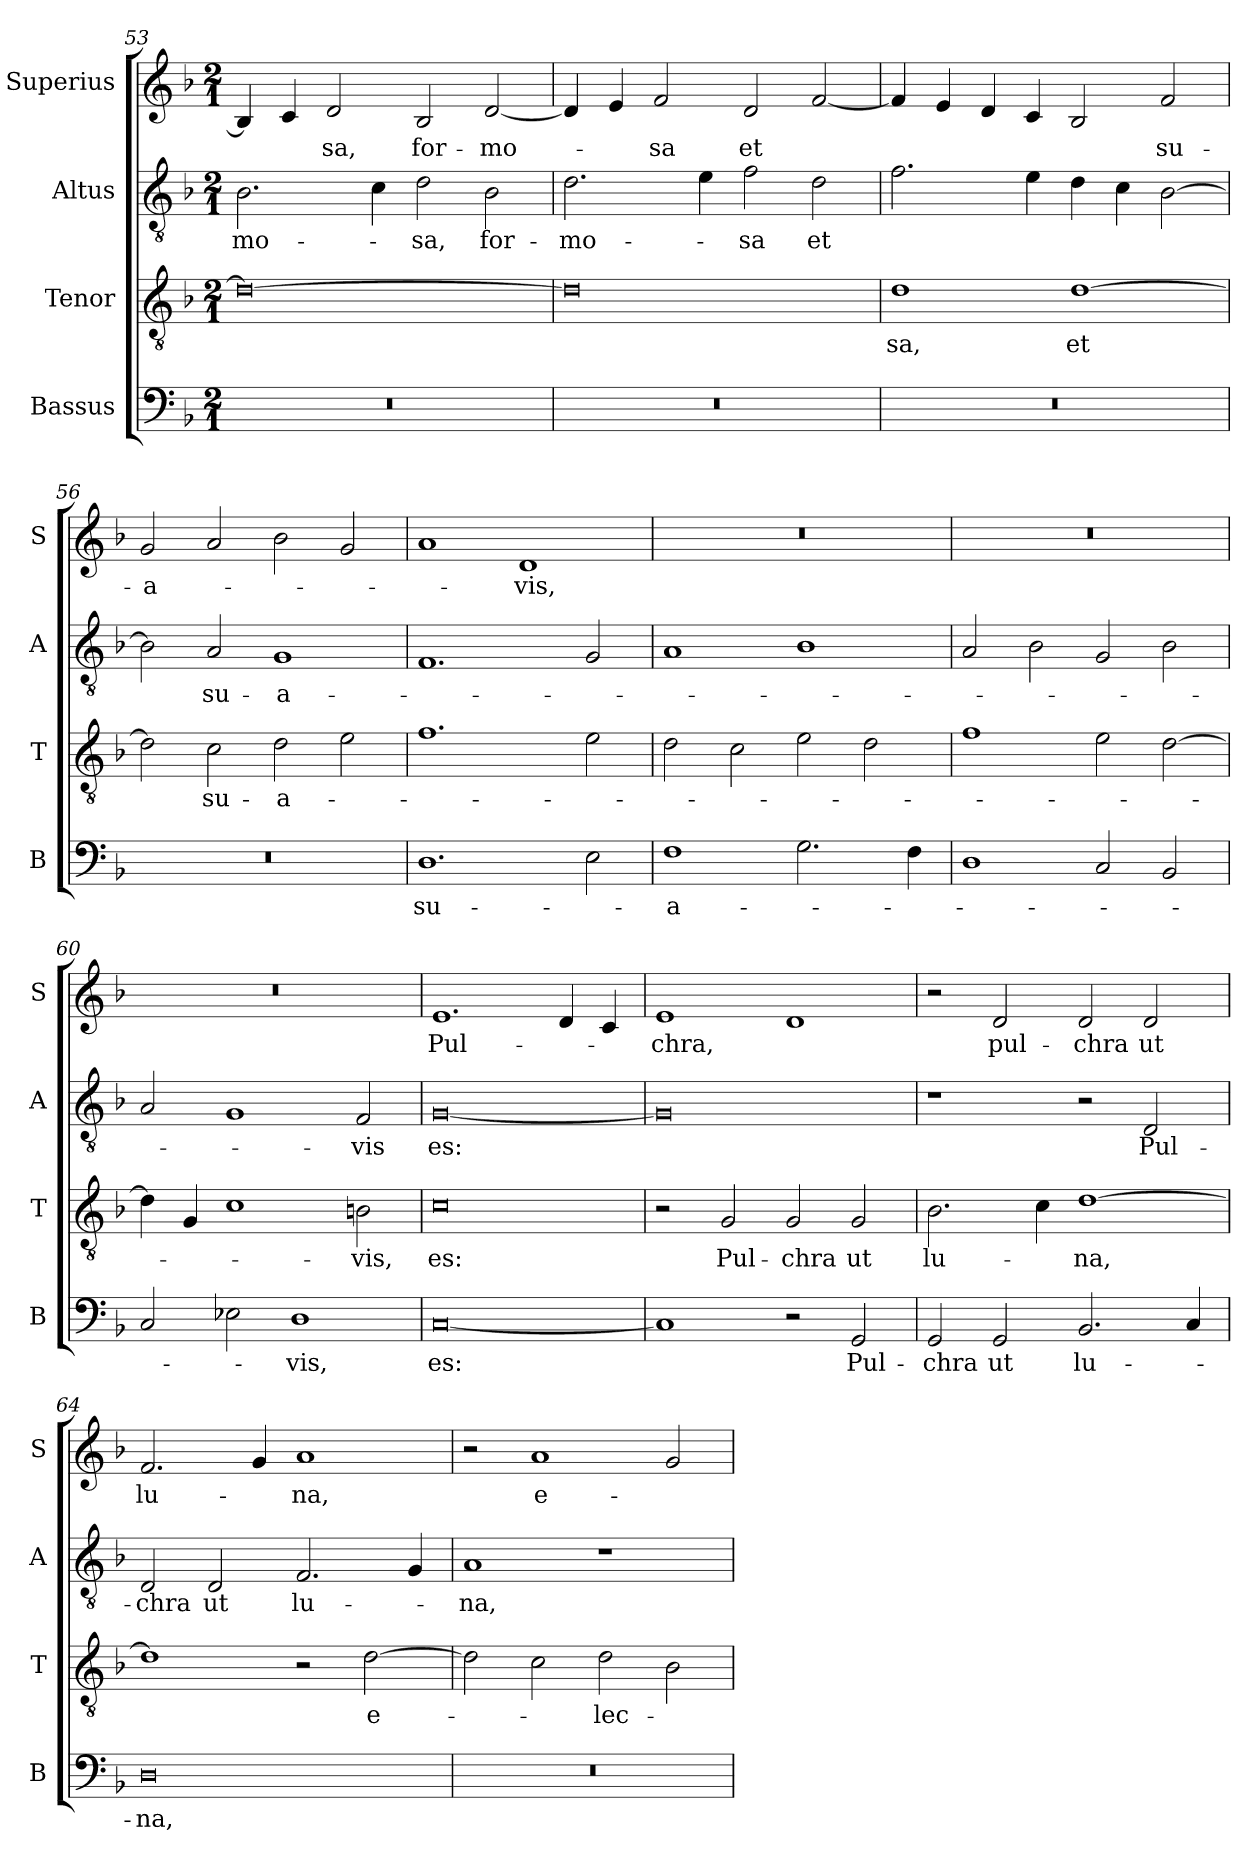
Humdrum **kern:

**kern	**text	**kern	**text	**kern	**text	**kern	**text
*part4	*part4	*part3	*part3	*part2	*part2	*part1	*part1
*staff4	*staff4	*staff3	*staff3	*staff2	*staff2	*staff1	*staff1
*I"Bassus	*	*I"Tenor	*	*I"Altus	*	*I"Superius	*
*I'B	*	*I'T	*	*I'A	*	*I'S	*
*clefF4	*	*clefGv2	*	*clefGv2	*	*clefG2	*
*k[b-]	*	*k[b-]	*	*k[b-]	*	*k[b-]	*
*M2/1	*	*M2/1	*	*M2/1	*	*M2/1	*
=53	=53	=53	=53	=53	=53	=53	=53
0r	.	0d_	.	2.B-\	-mo-	4B-/]	.
.	.	.	.	.	.	4c/	.
.	.	.	.	.	.	2d/	-sa,
.	.	.	.	4c\	.	.	.
.	.	.	.	2d\	-sa,	2B-/	for-
.	.	.	.	2B-\	for-	[2d/	-mo-
=54	=54	=54	=54	=54	=54	=54	=54
0r	.	0d]	.	2.d\	-mo-	4d/]	.
.	.	.	.	.	.	4e/	.
.	.	.	.	.	.	2f/	-sa
.	.	.	.	4e\	.	.	.
.	.	.	.	2f\	-sa	2d/	et
.	.	.	.	2d\	et	[2f/	.
=55	=55	=55	=55	=55	=55	=55	=55
0r	.	1d	-sa,	2.f\	.	4f/]	.
.	.	.	.	.	.	4e/	.
.	.	.	.	.	.	4d/	.
.	.	.	.	4e\	.	4c/	.
.	.	[1d	et	4d\	.	2B-/	.
.	.	.	.	4c\	.	.	.
.	.	.	.	[2B-\	.	2f/	su-
=56	=56	=56	=56	=56	=56	=56	=56
0r	.	2d\]	.	2B-\]	.	2g/	-a-
.	.	2c\	su-	2A/	su-	2a/	.
.	.	2d\	-a-	1G	-a-	2b-\	.
.	.	2e\	.	.	.	2g/	.
=57	=57	=57	=57	=57	=57	=57	=57
1.D	su-	1.f	.	1.F	.	1a	.
.	.	.	.	.	.	1d	-vis,
2E\	.	2e\	.	2G/	.	.	.
=58	=58	=58	=58	=58	=58	=58	=58
1F	-a-	2d\	.	1A	.	0r	.
.	.	2c\	.	.	.	.	.
2.G\	.	2e\	.	1B-	.	.	.
.	.	2d\	.	.	.	.	.
4F\	.	.	.	.	.	.	.
=59	=59	=59	=59	=59	=59	=59	=59
1D	.	1f	.	2A/	.	0r	.
.	.	.	.	2B-\	.	.	.
2C/	.	2e\	.	2G/	.	.	.
2BB-/	.	[2d\	.	2B-\	.	.	.
=60	=60	=60	=60	=60	=60	=60	=60
2C/	.	4d\]	.	2A/	.	0r	.
.	.	4G/	.	.	.	.	.
2E-X\	.	1c	.	1G	.	.	.
1D	-vis,	.	.	.	.	.	.
.	.	2Bn\	-vis,	2F/	-vis	.	.
=61	=61	=61	=61	=61	=61	=61	=61
[0C	es:	0c	es:	[0G	es:	1.e	Pul-
.	.	.	.	.	.	4d/	.
.	.	.	.	.	.	4c/	.
=62	=62	=62	=62	=62	=62	=62	=62
1C]	.	2r	.	0G]	.	1e	-chra,
.	.	2G/	Pul-	.	.	.	.
2r	.	2G/	-chra	.	.	1d	.
2GG/	Pul-	2G/	ut	.	.	.	.
=63	=63	=63	=63	=63	=63	=63	=63
2GG/	-chra	2.B-\	lu-	1r	.	2r	.
2GG/	ut	.	.	.	.	2d/	pul-
.	.	4c\	.	.	.	.	.
2.BB-/	lu-	[1d	-na,	2r	.	2d/	-chra
.	.	.	.	2D/	Pul-	2d/	ut
4C/	.	.	.	.	.	.	.
=64	=64	=64	=64	=64	=64	=64	=64
0D	-na,	1d]	.	2D/	-chra	2.f/	lu-
.	.	.	.	2D/	ut	.	.
.	.	.	.	.	.	4g/	.
.	.	2r	.	2.F/	lu-	1a	-na,
.	.	[2d\	e-	.	.	.	.
.	.	.	.	4G/	.	.	.
=65	=65	=65	=65	=65	=65	=65	=65
0r	.	2d\]	.	1A	-na,	2r	.
.	.	2c\	.	.	.	1a	e-
.	.	2d\	-lec-	1r	.	.	.
.	.	2B-\	.	.	.	2g/	.
=	=	=	=	=	=	=	=
*-	*-	*-	*-	*-	*-	*-	*-
